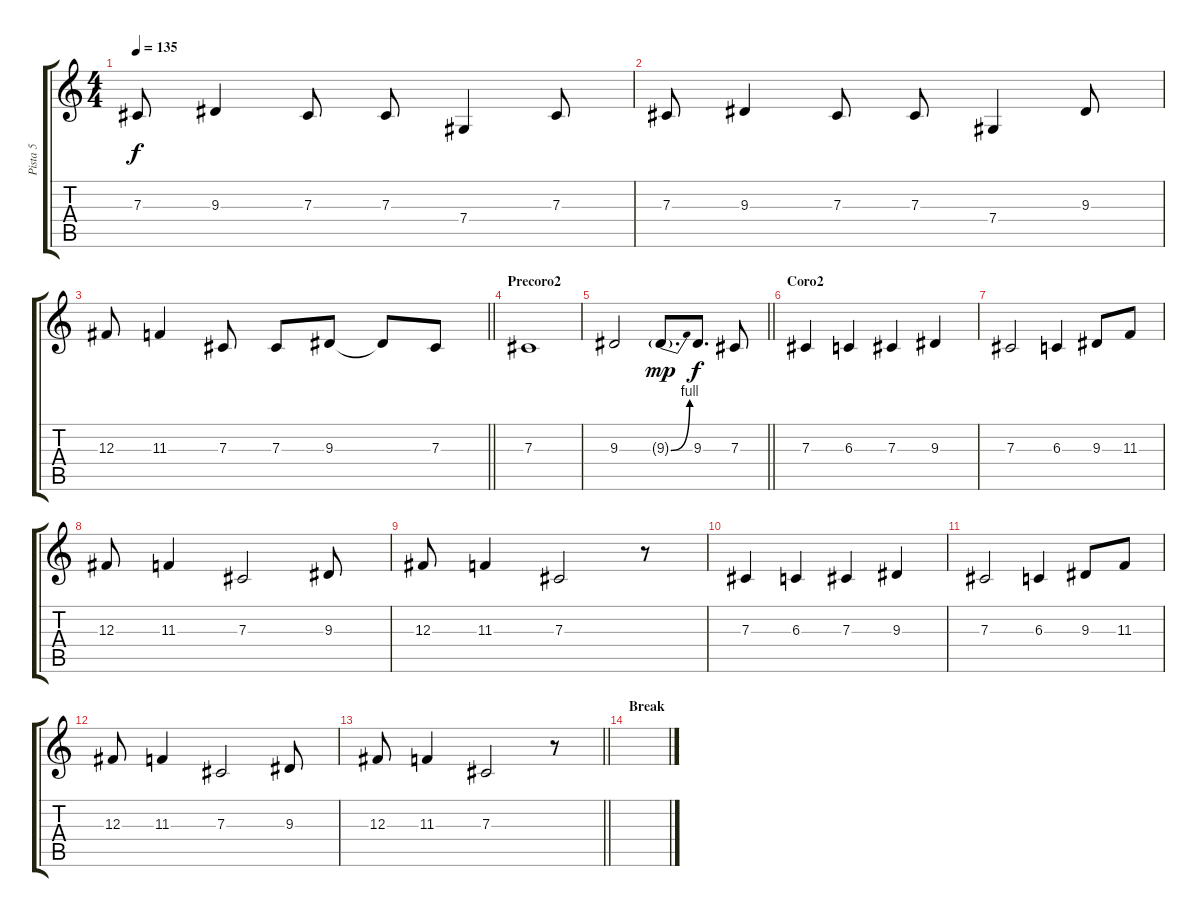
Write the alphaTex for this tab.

\track ("Pista 5" "Pista 5") {instrument synthvoice}
\staff {score tabs}
\tuning (Eb4 Bb3 Gb3 Db3 Ab2 Eb2) {hide}
\ts (4 4)
\tempo 135
\clef g2
\ks c
7.3.8{dy f} 9.3.4 7.3.8 7.3.8 7.4.4 7.3.8 |
7.3.8 9.3.4 7.3.8 7.3.8 7.4.4 9.3.8 |
\barLineRight lightlight
12.3.8 11.3.4 7.3.8 7.3.8 9.3.8 9.3{t}.8 7.3.8 |
\section ("" "Precoro2")
7.3.1 |
\barLineRight lightlight
9.3.2 9.3{be (bend 0 0 60 4) g}.8{d dy mp} 9.3.8{d dy f} 7.3.8 |
\section ("" "Coro2")
7.3.4 6.3.4 7.3.4 9.3.4 |
7.3.2 6.3.4 9.3.8 11.3.8 |
12.3.8 11.3.4 7.3.2 9.3.8 |
12.3.8 11.3.4 7.3.2 r.8 |
7.3.4 6.3.4 7.3.4 9.3.4 |
7.3.2 6.3.4 9.3.8 11.3.8 |
12.3.8 11.3.4 7.3.2 9.3.8 |
\barLineRight lightlight
12.3.8 11.3.4 7.3.2 r.8 |
\section ("" "Break")
